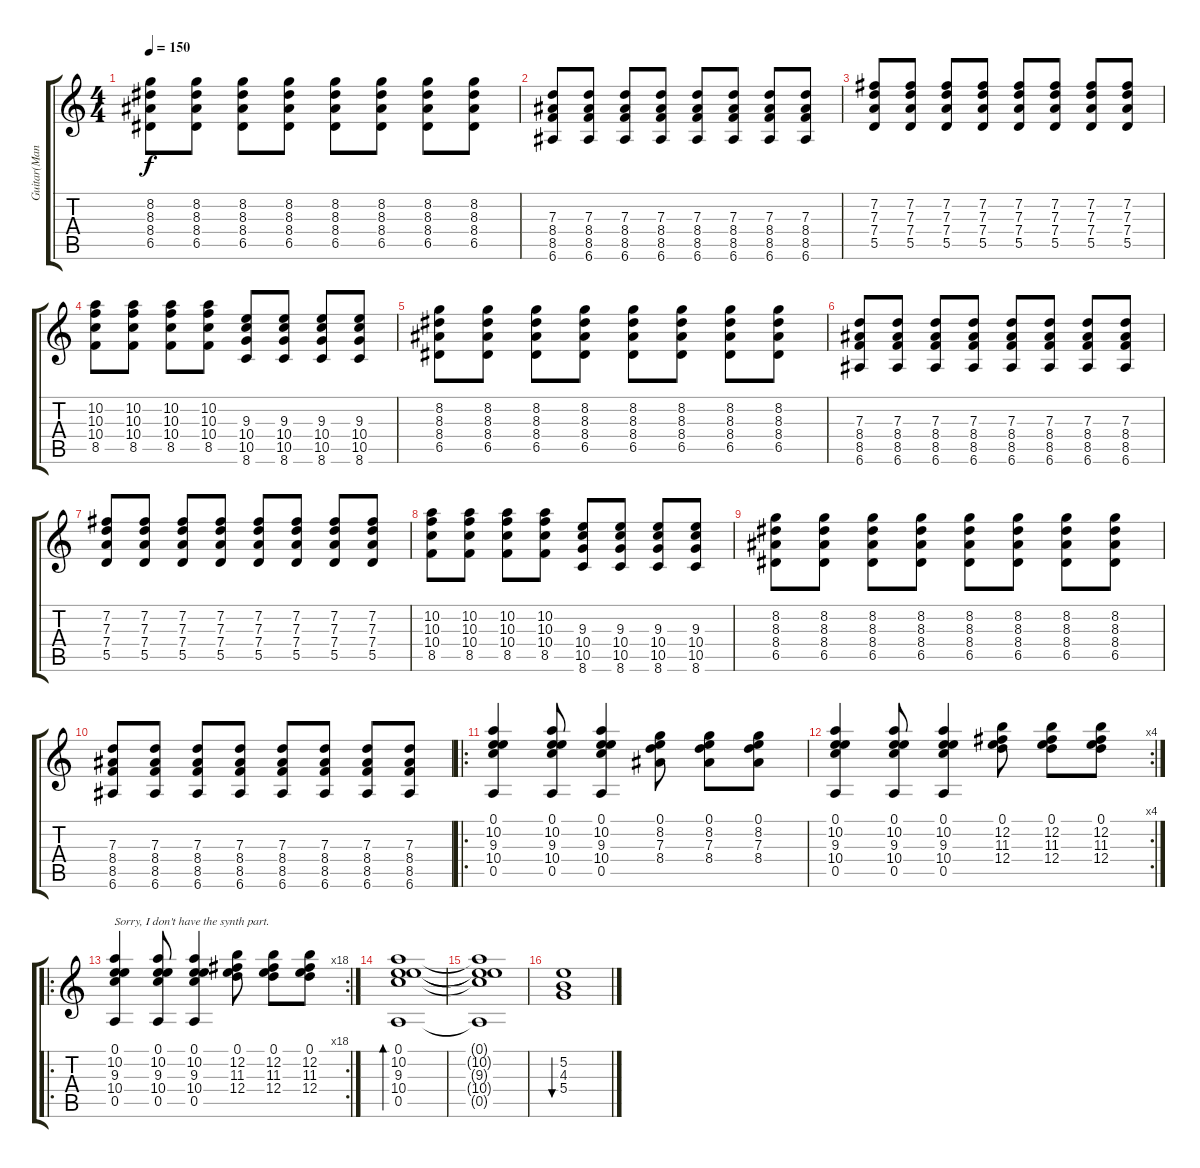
\track ("Guitar(Many tracks made into 1)" "Guitar(Man") {instrument distortionguitar}
\staff {score tabs}
\tuning (E4 B3 G3 D3 A2 E2) {hide}
\ts (4 4)
\tempo 150
\clef g2
\ks c
(8.2 8.3 8.4 6.5).8{dy f} (8.2 8.3 8.4 6.5).8 (8.2 8.3 8.4 6.5).8 (8.2 8.3 8.4 6.5).8 (8.2 8.3 8.4 6.5).8 (8.2 8.3 8.4 6.5).8 (8.2 8.3 8.4 6.5).8 (8.2 8.3 8.4 6.5).8 |
(7.3 8.4 8.5 6.6).8 (7.3 8.4 8.5 6.6).8 (7.3 8.4 8.5 6.6).8 (7.3 8.4 8.5 6.6).8 (7.3 8.4 8.5 6.6).8 (7.3 8.4 8.5 6.6).8 (7.3 8.4 8.5 6.6).8 (7.3 8.4 8.5 6.6).8 |
(7.2 7.3 7.4 5.5).8 (7.2 7.3 7.4 5.5).8 (7.2 7.3 7.4 5.5).8 (7.2 7.3 7.4 5.5).8 (7.2 7.3 7.4 5.5).8 (7.2 7.3 7.4 5.5).8 (7.2 7.3 7.4 5.5).8 (7.2 7.3 7.4 5.5).8 |
(10.2 10.3 10.4 8.5).8 (10.2 10.3 10.4 8.5).8 (10.2 10.3 10.4 8.5).8 (10.2 10.3 10.4 8.5).8 (9.3 10.4 10.5 8.6).8 (9.3 10.4 10.5 8.6).8 (9.3 10.4 10.5 8.6).8 (9.3 10.4 10.5 8.6).8 |
(8.2 8.3 8.4 6.5).8 (8.2 8.3 8.4 6.5).8 (8.2 8.3 8.4 6.5).8 (8.2 8.3 8.4 6.5).8 (8.2 8.3 8.4 6.5).8 (8.2 8.3 8.4 6.5).8 (8.2 8.3 8.4 6.5).8 (8.2 8.3 8.4 6.5).8 |
(7.3 8.4 8.5 6.6).8 (7.3 8.4 8.5 6.6).8 (7.3 8.4 8.5 6.6).8 (7.3 8.4 8.5 6.6).8 (7.3 8.4 8.5 6.6).8 (7.3 8.4 8.5 6.6).8 (7.3 8.4 8.5 6.6).8 (7.3 8.4 8.5 6.6).8 |
(7.2 7.3 7.4 5.5).8 (7.2 7.3 7.4 5.5).8 (7.2 7.3 7.4 5.5).8 (7.2 7.3 7.4 5.5).8 (7.2 7.3 7.4 5.5).8 (7.2 7.3 7.4 5.5).8 (7.2 7.3 7.4 5.5).8 (7.2 7.3 7.4 5.5).8 |
(10.2 10.3 10.4 8.5).8 (10.2 10.3 10.4 8.5).8 (10.2 10.3 10.4 8.5).8 (10.2 10.3 10.4 8.5).8 (9.3 10.4 10.5 8.6).8 (9.3 10.4 10.5 8.6).8 (9.3 10.4 10.5 8.6).8 (9.3 10.4 10.5 8.6).8 |
(8.2 8.3 8.4 6.5).8 (8.2 8.3 8.4 6.5).8 (8.2 8.3 8.4 6.5).8 (8.2 8.3 8.4 6.5).8 (8.2 8.3 8.4 6.5).8 (8.2 8.3 8.4 6.5).8 (8.2 8.3 8.4 6.5).8 (8.2 8.3 8.4 6.5).8 |
(7.3 8.4 8.5 6.6).8 (7.3 8.4 8.5 6.6).8 (7.3 8.4 8.5 6.6).8 (7.3 8.4 8.5 6.6).8 (7.3 8.4 8.5 6.6).8 (7.3 8.4 8.5 6.6).8 (7.3 8.4 8.5 6.6).8 (7.3 8.4 8.5 6.6).8 |
\ro
(0.1 10.2 9.3 10.4 0.5).4 (0.1 10.2 9.3 10.4 0.5).8 (0.1 10.2 9.3 10.4 0.5).4 (0.1 8.2 7.3 8.4).8 (0.1 8.2 7.3 8.4).8 (0.1 8.2 7.3 8.4).8 |
\rc 4
(0.1 10.2 9.3 10.4 0.5).4 (0.1 10.2 9.3 10.4 0.5).8 (0.1 10.2 9.3 10.4 0.5).4 (0.1 12.2 11.3 12.4).8 (0.1 12.2 11.3 12.4).8 (0.1 12.2 11.3 12.4).8 |
\ro
\rc 18
(0.1 10.2 9.3 10.4 0.5).4{txt "Sorry, I don't have the synth part."} (0.1 10.2 9.3 10.4 0.5).8 (0.1 10.2 9.3 10.4 0.5).4 (0.1 12.2 11.3 12.4).8 (0.1 12.2 11.3 12.4).8 (0.1 12.2 11.3 12.4).8 |
(0.1 10.2 9.3 10.4 0.5).1{bd 120} |
(0.1{t} 10.2{t} 9.3{t} 10.4{t} 0.5{t}).1 |
(5.2 4.3 5.4).1{bu 120}
